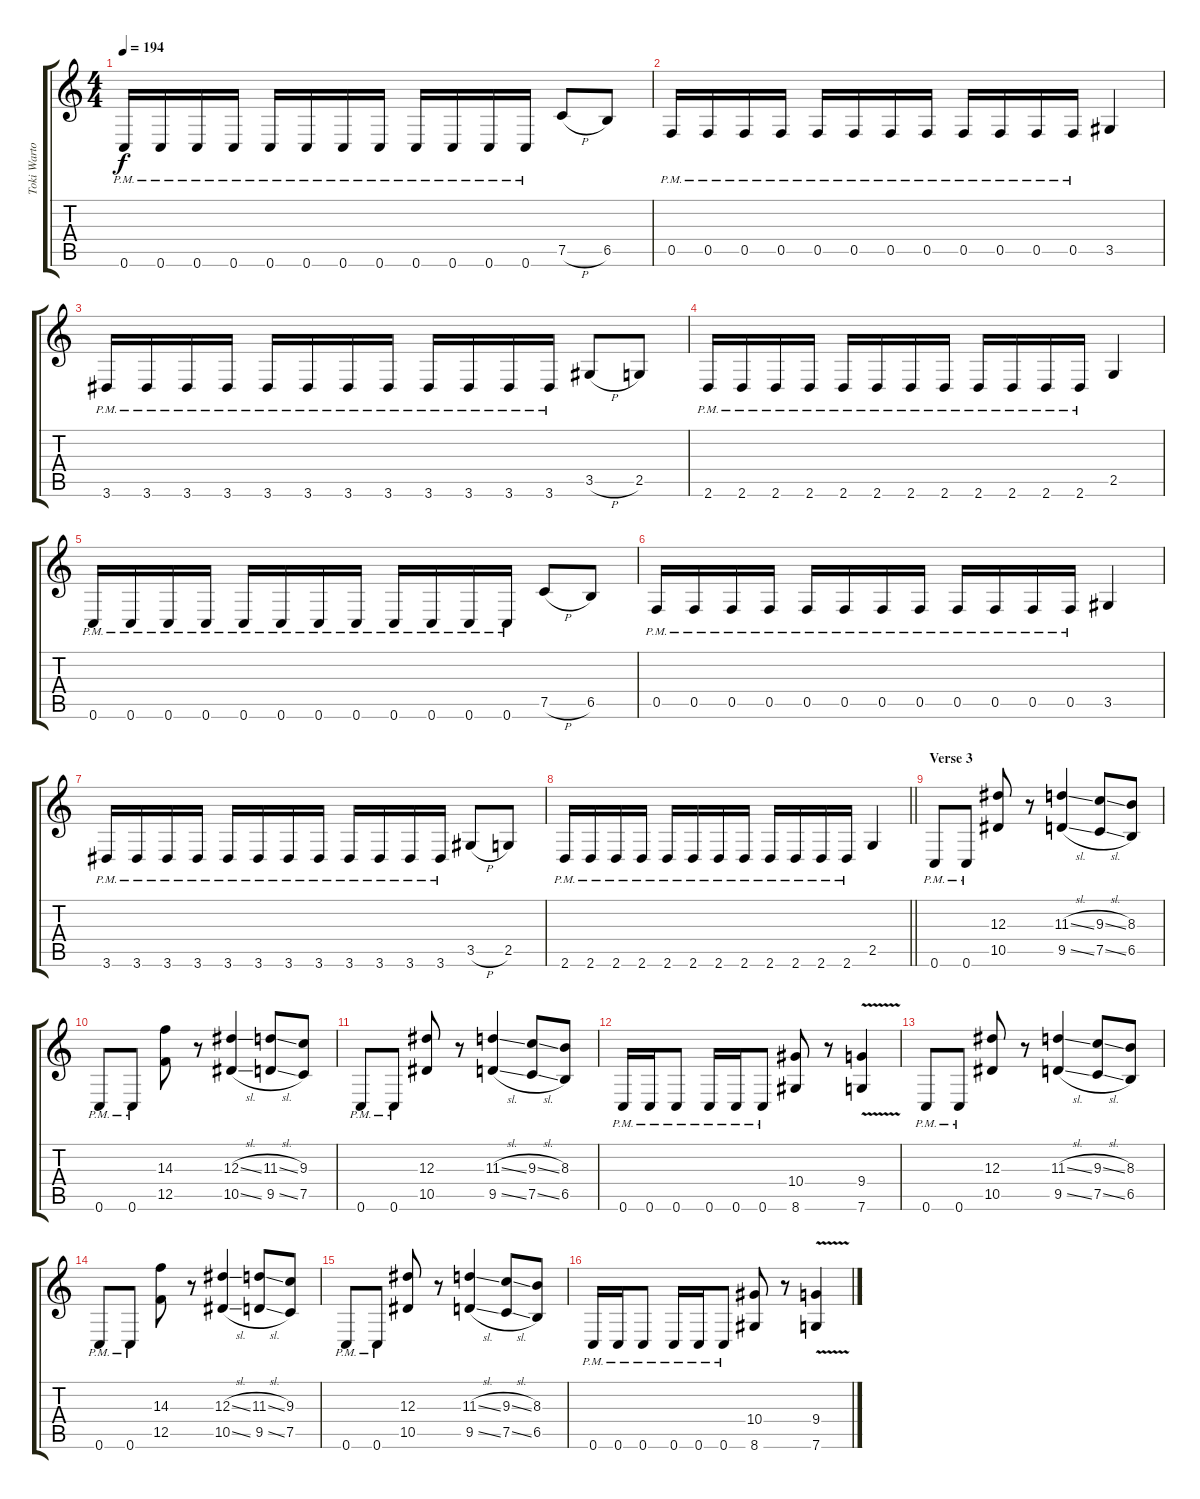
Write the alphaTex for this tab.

\track ("Toki Wartooth (Lead Guitar 2)" "Toki Warto") {instrument distortionguitar}
\staff {score tabs}
\tuning (C4 G3 Eb3 Bb2 F2 C2) {hide}
\ts (4 4)
\tempo 194
\clef g2
\ks c
0.6{pm}.16{dy f} 0.6{pm}.16 0.6{pm}.16 0.6{pm}.16 0.6{pm}.16 0.6{pm}.16 0.6{pm}.16 0.6{pm}.16 0.6{pm}.16 0.6{pm}.16 0.6{pm}.16 0.6{pm}.16 7.5{h}.8 6.5.8 |
0.5{pm}.16 0.5{pm}.16 0.5{pm}.16 0.5{pm}.16 0.5{pm}.16 0.5{pm}.16 0.5{pm}.16 0.5{pm}.16 0.5{pm}.16 0.5{pm}.16 0.5{pm}.16 0.5{pm}.16 3.5.4 |
3.6{pm}.16 3.6{pm}.16 3.6{pm}.16 3.6{pm}.16 3.6{pm}.16 3.6{pm}.16 3.6{pm}.16 3.6{pm}.16 3.6{pm}.16 3.6{pm}.16 3.6{pm}.16 3.6{pm}.16 3.5{h}.8 2.5.8 |
2.6{pm}.16 2.6{pm}.16 2.6{pm}.16 2.6{pm}.16 2.6{pm}.16 2.6{pm}.16 2.6{pm}.16 2.6{pm}.16 2.6{pm}.16 2.6{pm}.16 2.6{pm}.16 2.6{pm}.16 2.5.4 |
0.6{pm}.16 0.6{pm}.16 0.6{pm}.16 0.6{pm}.16 0.6{pm}.16 0.6{pm}.16 0.6{pm}.16 0.6{pm}.16 0.6{pm}.16 0.6{pm}.16 0.6{pm}.16 0.6{pm}.16 7.5{h}.8 6.5.8 |
0.5{pm}.16 0.5{pm}.16 0.5{pm}.16 0.5{pm}.16 0.5{pm}.16 0.5{pm}.16 0.5{pm}.16 0.5{pm}.16 0.5{pm}.16 0.5{pm}.16 0.5{pm}.16 0.5{pm}.16 3.5.4 |
3.6{pm}.16 3.6{pm}.16 3.6{pm}.16 3.6{pm}.16 3.6{pm}.16 3.6{pm}.16 3.6{pm}.16 3.6{pm}.16 3.6{pm}.16 3.6{pm}.16 3.6{pm}.16 3.6{pm}.16 3.5{h}.8 2.5.8 |
\barLineRight lightlight
2.6{pm}.16 2.6{pm}.16 2.6{pm}.16 2.6{pm}.16 2.6{pm}.16 2.6{pm}.16 2.6{pm}.16 2.6{pm}.16 2.6{pm}.16 2.6{pm}.16 2.6{pm}.16 2.6{pm}.16 2.5.4 |
\section ("" "Verse 3")
0.6{pm}.8 0.6{pm}.8 (12.3 10.5).8 r.8 (11.3{sl} 9.5{sl}).4 (9.3{sl} 7.5{sl}).8 (8.3 6.5).8 |
0.6{pm}.8 0.6{pm}.8 (14.3 12.5).8 r.8 (12.3{sl} 10.5{sl}).4 (11.3{sl} 9.5{sl}).8 (9.3 7.5).8 |
0.6{pm}.8 0.6{pm}.8 (12.3 10.5).8 r.8 (11.3{sl} 9.5{sl}).4 (9.3{sl} 7.5{sl}).8 (8.3 6.5).8 |
0.6{pm}.16 0.6{pm}.16 0.6{pm}.8 0.6{pm}.16 0.6{pm}.16 0.6{pm}.8 (10.4 8.6).8 r.8 (9.4{v} 7.6{v}).4 |
0.6{pm}.8 0.6{pm}.8 (12.3 10.5).8 r.8 (11.3{sl} 9.5{sl}).4 (9.3{sl} 7.5{sl}).8 (8.3 6.5).8 |
0.6{pm}.8 0.6{pm}.8 (14.3 12.5).8 r.8 (12.3{sl} 10.5{sl}).4 (11.3{sl} 9.5{sl}).8 (9.3 7.5).8 |
0.6{pm}.8 0.6{pm}.8 (12.3 10.5).8 r.8 (11.3{sl} 9.5{sl}).4 (9.3{sl} 7.5{sl}).8 (8.3 6.5).8 |
0.6{pm}.16 0.6{pm}.16 0.6{pm}.8 0.6{pm}.16 0.6{pm}.16 0.6{pm}.8 (10.4 8.6).8 r.8 (9.4{v} 7.6{v}).4
